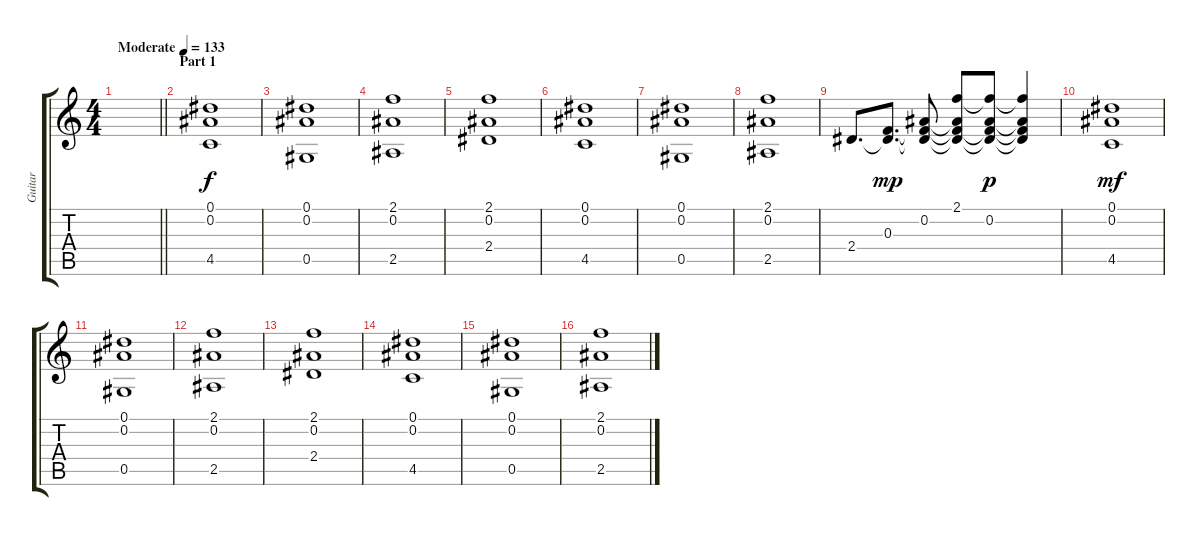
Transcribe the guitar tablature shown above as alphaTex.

\track ("Guitar" "Guitar") {instrument acousticguitarsteel}
\staff {score tabs}
\tuning (Eb4 Bb3 F3 Db3 Ab2 Eb2) {hide}
\ts (4 4)
\tempo (133 "Moderate")
\clef g2
\barLineRight lightlight
\ks c
|
\section ("" "Part 1")
(0.1 0.2 4.5).1 |
(0.1 0.2 0.5).1 |
(2.1 0.2 2.5).1 |
(2.1 0.2 2.4).1 |
(0.1 0.2 4.5).1 |
(0.1 0.2 0.5).1 |
(2.1 0.2 2.5).1 |
2.4.8{d} (0.3 2.4{t}).8{d dy mp} (0.2 0.3{t} 2.4{t}).8 (2.1 0.2{t} 0.3{t} 2.4{t}).8 (2.1{t} 0.2 0.3{t} 2.4{t}).8{dy p} (2.1{t} 0.2{t} 0.3{t} 2.4{t}).4 |
(0.1 0.2 4.5).1{dy mf} |
(0.1 0.2 0.5).1 |
(2.1 0.2 2.5).1 |
(2.1 0.2 2.4).1 |
(0.1 0.2 4.5).1 |
(0.1 0.2 0.5).1 |
(2.1 0.2 2.5).1
